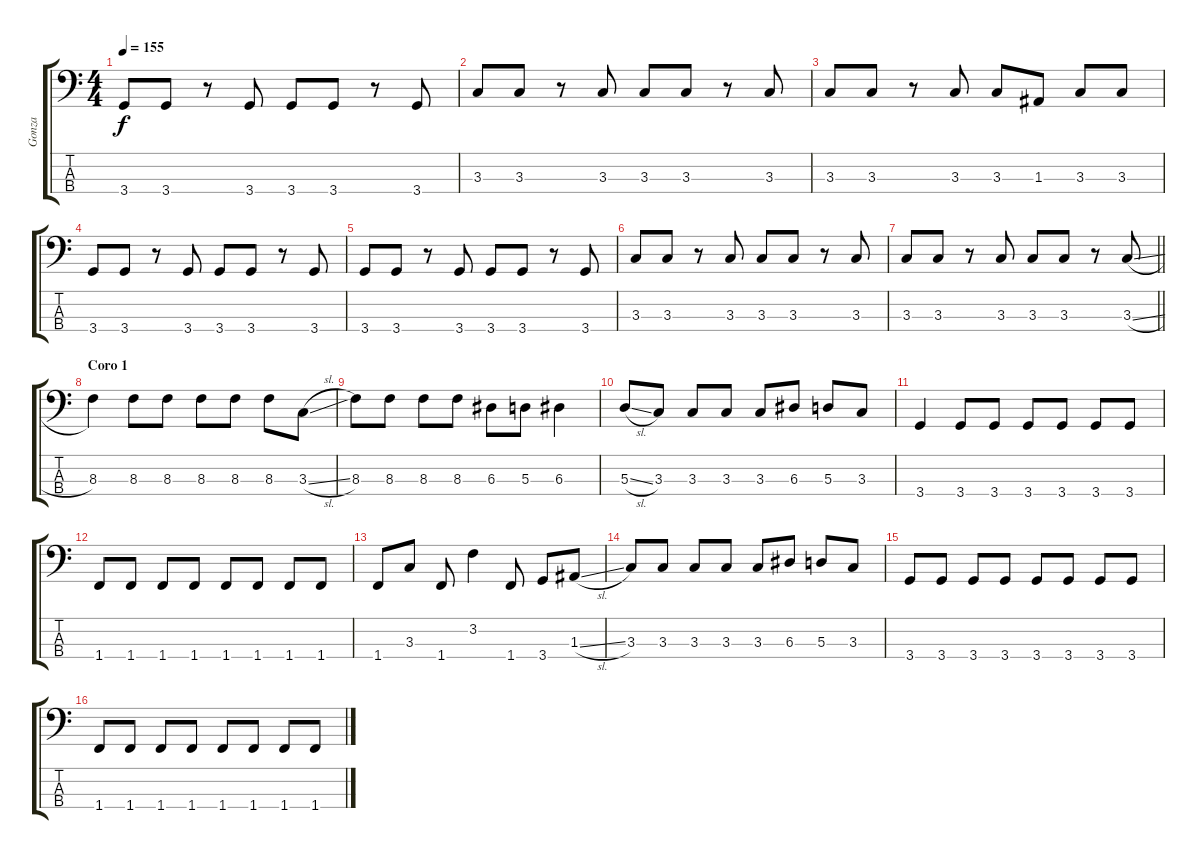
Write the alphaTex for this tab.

\track ("Gonza" "Gonza") {instrument electricbasspick}
\staff {score tabs}
\tuning (G2 D2 A1 E1) {hide}
\ts (4 4)
\tempo 155
\clef f4
\ks c
3.4.8{dy f} 3.4.8 r.8 3.4.8 3.4.8 3.4.8 r.8 3.4.8 |
3.3.8 3.3.8 r.8 3.3.8 3.3.8 3.3.8 r.8 3.3.8 |
3.3.8 3.3.8 r.8 3.3.8 3.3.8 1.3.8 3.3.8 3.3.8 |
3.4.8 3.4.8 r.8 3.4.8 3.4.8 3.4.8 r.8 3.4.8 |
3.4.8 3.4.8 r.8 3.4.8 3.4.8 3.4.8 r.8 3.4.8 |
3.3.8 3.3.8 r.8 3.3.8 3.3.8 3.3.8 r.8 3.3.8 |
\barLineRight lightlight
3.3.8 3.3.8 r.8 3.3.8 3.3.8 3.3.8 r.8 3.3{sl}.8 |
\section ("" "Coro 1")
8.3.4 8.3.8 8.3.8 8.3.8 8.3.8 8.3.8 3.3{sl}.8 |
8.3.8 8.3.8 8.3.8 8.3.8 6.3.8 5.3.8 6.3.4 |
5.3{sl}.8 3.3.8 3.3.8 3.3.8 3.3.8 6.3.8 5.3.8 3.3.8 |
3.4.4 3.4.8 3.4.8 3.4.8 3.4.8 3.4.8 3.4.8 |
1.4.8 1.4.8 1.4.8 1.4.8 1.4.8 1.4.8 1.4.8 1.4.8 |
1.4.8 3.3.8 1.4.8 3.2.4 1.4.8 3.4.8 1.3{sl}.8 |
3.3.8 3.3.8 3.3.8 3.3.8 3.3.8 6.3.8 5.3.8 3.3.8 |
3.4.8 3.4.8 3.4.8 3.4.8 3.4.8 3.4.8 3.4.8 3.4.8 |
1.4.8 1.4.8 1.4.8 1.4.8 1.4.8 1.4.8 1.4.8 1.4.8
